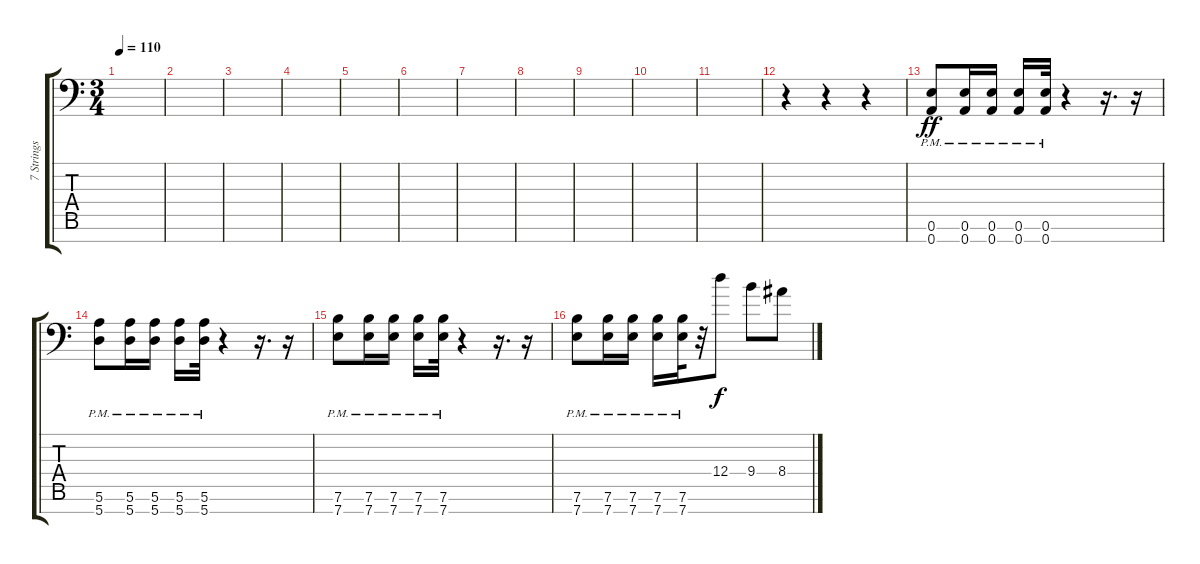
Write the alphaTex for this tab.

\track ("7 Strings AEADGBE Tuning" "7 Strings ") {instrument distortionguitar}
\staff {score tabs}
\tuning (E4 B3 G3 D3 A2 E2 A1) {hide}
\ts (3 4)
\tempo 110
\clef f4
\ks c
|
|
|
|
|
|
|
|
|
|
|
r.4 r.4 r.4 |
(0.6 0.7{pm}).8{dy ff} (0.6 0.7{pm}).16 (0.6 0.7{pm}).16 (0.6 0.7{pm}).16 (0.6 0.7{pm}).32 r.4 r.16{d} r.16 |
(5.6 5.7{pm}).8 (5.6 5.7{pm}).16 (5.6 5.7{pm}).16 (5.6 5.7{pm}).16 (5.6 5.7{pm}).32 r.4 r.16{d} r.16 |
(7.6 7.7{pm}).8 (7.6 7.7{pm}).16 (7.6 7.7{pm}).16 (7.6 7.7{pm}).16 (7.6 7.7{pm}).32 r.4 r.16{d} r.16 |
(7.6 7.7{pm}).8 (7.6 7.7{pm}).16 (7.6 7.7{pm}).16 (7.6 7.7{pm}).16 (7.6 7.7{pm}).32 r.32 12.4.8{dy f} 9.4.8 8.4.8
